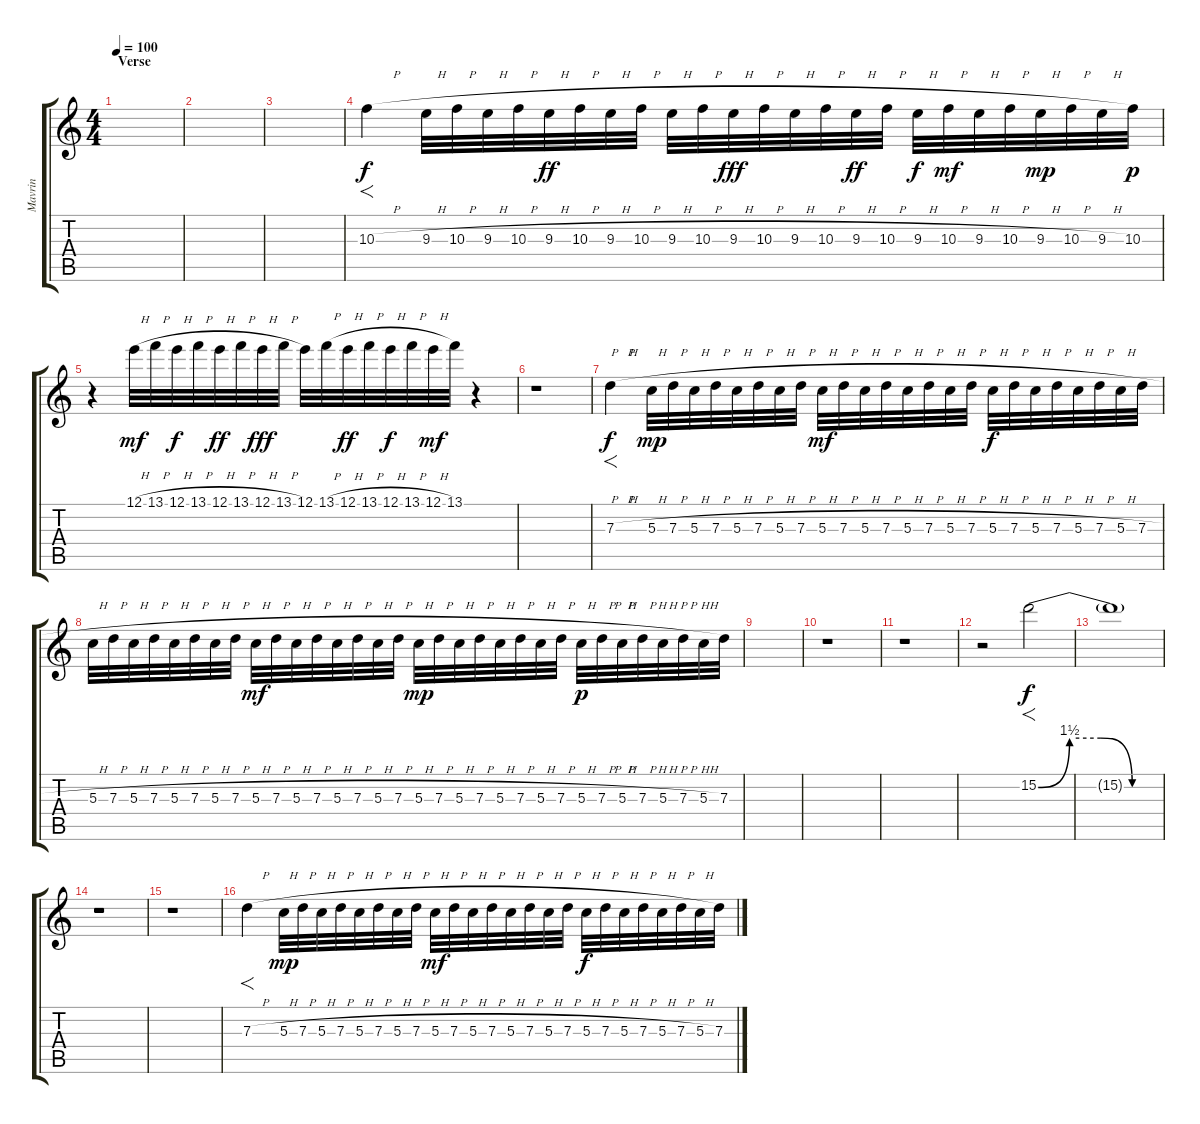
\track ("Mavrin" "Mavrin") {instrument overdrivenguitar}
\staff {score tabs}
\tuning (E4 B3 G3 D3 A2 E2) {hide}
\ts (4 4)
\section ("" "Verse")
\tempo 100
\clef g2
\ks c
|
|
|
10.3{h}.4{f} 9.3{h}.32 10.3{h}.32 9.3{h}.32 10.3{h}.32 9.3{h}.32{dy ff} 10.3{h}.32 9.3{h}.32 10.3{h}.32 9.3{h}.32 10.3{h}.32 9.3{h}.32{dy fff} 10.3{h}.32 9.3{h}.32 10.3{h}.32 9.3{h}.32{dy ff} 10.3{h}.32 9.3{h}.32{dy f} 10.3{h}.32{dy mf} 9.3{h}.32 10.3{h}.32 9.3{h}.32{dy mp} 10.3{h}.32 9.3{h}.32 10.3.32{dy p} |
r.4 12.1{h}.32{dy mf} 13.1{h}.32 12.1{h}.32{dy f} 13.1{h}.32 12.1{h}.32{dy ff} 13.1{h}.32 12.1{h}.32{dy fff} 13.1{h}.32 12.1.32 13.1{h}.32 12.1{h}.32{dy ff} 13.1{h}.32 12.1{h}.32{dy f} 13.1{h}.32 12.1{h}.32{dy mf} 13.1.32 r.4 |
r.1 |
7.3{h}.4{f dy f balance 4} 5.3{h}.32{dy mp} 7.3{h}.32 5.3{h}.32 7.3{h}.32 5.3{h}.32 7.3{h}.32 5.3{h}.32 7.3{h}.32 5.3{h}.32{dy mf} 7.3{h}.32 5.3{h}.32 7.3{h}.32 5.3{h}.32 7.3{h}.32 5.3{h}.32 7.3{h}.32 5.3{h}.32{dy f} 7.3{h}.32 5.3{h}.32 7.3{h}.32 5.3{h}.32 7.3{h}.32 5.3{h}.32 7.3{h}.32 |
5.3{h}.32 7.3{h}.32 5.3{h}.32 7.3{h}.32 5.3{h}.32 7.3{h}.32 5.3{h}.32 7.3{h}.32 5.3{h}.32{dy mf} 7.3{h}.32 5.3{h}.32 7.3{h}.32 5.3{h}.32 7.3{h}.32 5.3{h}.32 7.3{h}.32 5.3{h}.32{dy mp} 7.3{h}.32 5.3{h}.32 7.3{h}.32 5.3{h}.32 7.3{h}.32 5.3{h}.32 7.3{h}.32 5.3{h}.32{dy p} 7.3{h}.32 5.3{h}.32 7.3{h}.32 5.3{h}.32 7.3{h}.32 5.3{h}.32 7.3.32 |
|
r.1 |
r.1 |
r.2 15.2{be (custom 0 0 15 6 30 6 45 0 60 0)}.2{f dy f balance 12} |
15.2{t}.1 |
r.1 |
r.1 |
7.3{h}.4{f balance 4} 5.3{h}.32{dy mp} 7.3{h}.32 5.3{h}.32 7.3{h}.32 5.3{h}.32 7.3{h}.32 5.3{h}.32 7.3{h}.32 5.3{h}.32{dy mf} 7.3{h}.32 5.3{h}.32 7.3{h}.32 5.3{h}.32 7.3{h}.32 5.3{h}.32 7.3{h}.32 5.3{h}.32{dy f} 7.3{h}.32 5.3{h}.32 7.3{h}.32 5.3{h}.32 7.3{h}.32 5.3{h}.32 7.3{h}.32
